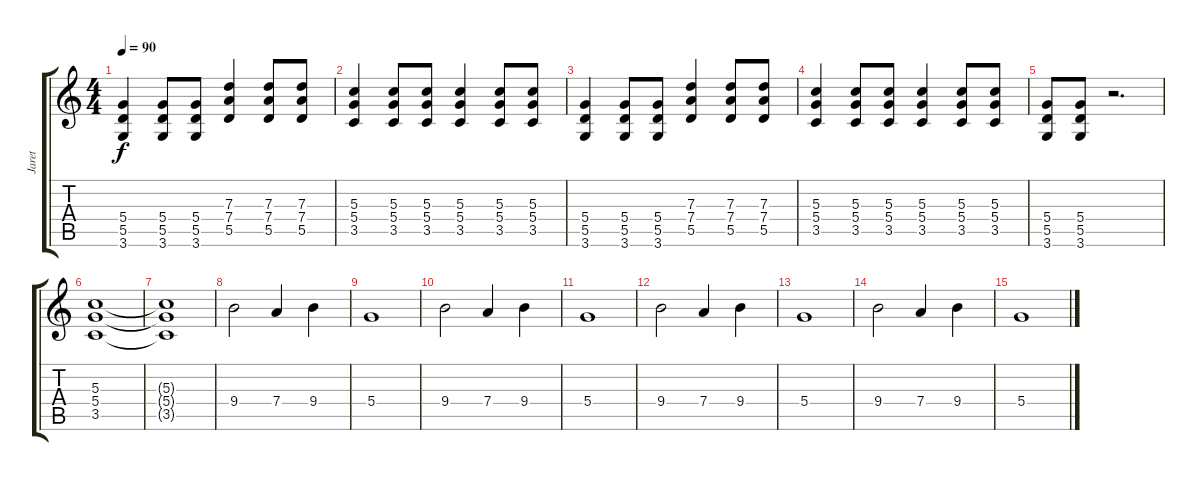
\track ("Jaret" "Jaret") {instrument distortionguitar}
\staff {score tabs}
\tuning (E4 B3 G3 D3 A2 E2) {hide}
\ts (4 4)
\tempo 90
\clef g2
\ks c
(5.4 5.5 3.6).4{dy f} (5.4 5.5 3.6).8 (5.4 5.5 3.6).8 (7.3 7.4 5.5).4 (7.3 7.4 5.5).8 (7.3 7.4 5.5).8 |
(5.3 5.4 3.5).4 (5.3 5.4 3.5).8 (5.3 5.4 3.5).8 (5.3 5.4 3.5).4 (5.3 5.4 3.5).8 (5.3 5.4 3.5).8 |
(5.4 5.5 3.6).4 (5.4 5.5 3.6).8 (5.4 5.5 3.6).8 (7.3 7.4 5.5).4 (7.3 7.4 5.5).8 (7.3 7.4 5.5).8 |
(5.3 5.4 3.5).4 (5.3 5.4 3.5).8 (5.3 5.4 3.5).8 (5.3 5.4 3.5).4 (5.3 5.4 3.5).8 (5.3 5.4 3.5).8 |
(5.4 5.5 3.6).8 (5.4 5.5 3.6).8 r.2{d} |
(5.3 5.4 3.5).1 |
(5.3{t} 5.4{t} 3.5{t}).1 |
9.4.2 7.4.4 9.4.4 |
5.4.1 |
9.4.2 7.4.4 9.4.4 |
5.4.1 |
9.4.2 7.4.4 9.4.4 |
5.4.1 |
9.4.2 7.4.4 9.4.4 |
5.4.1
